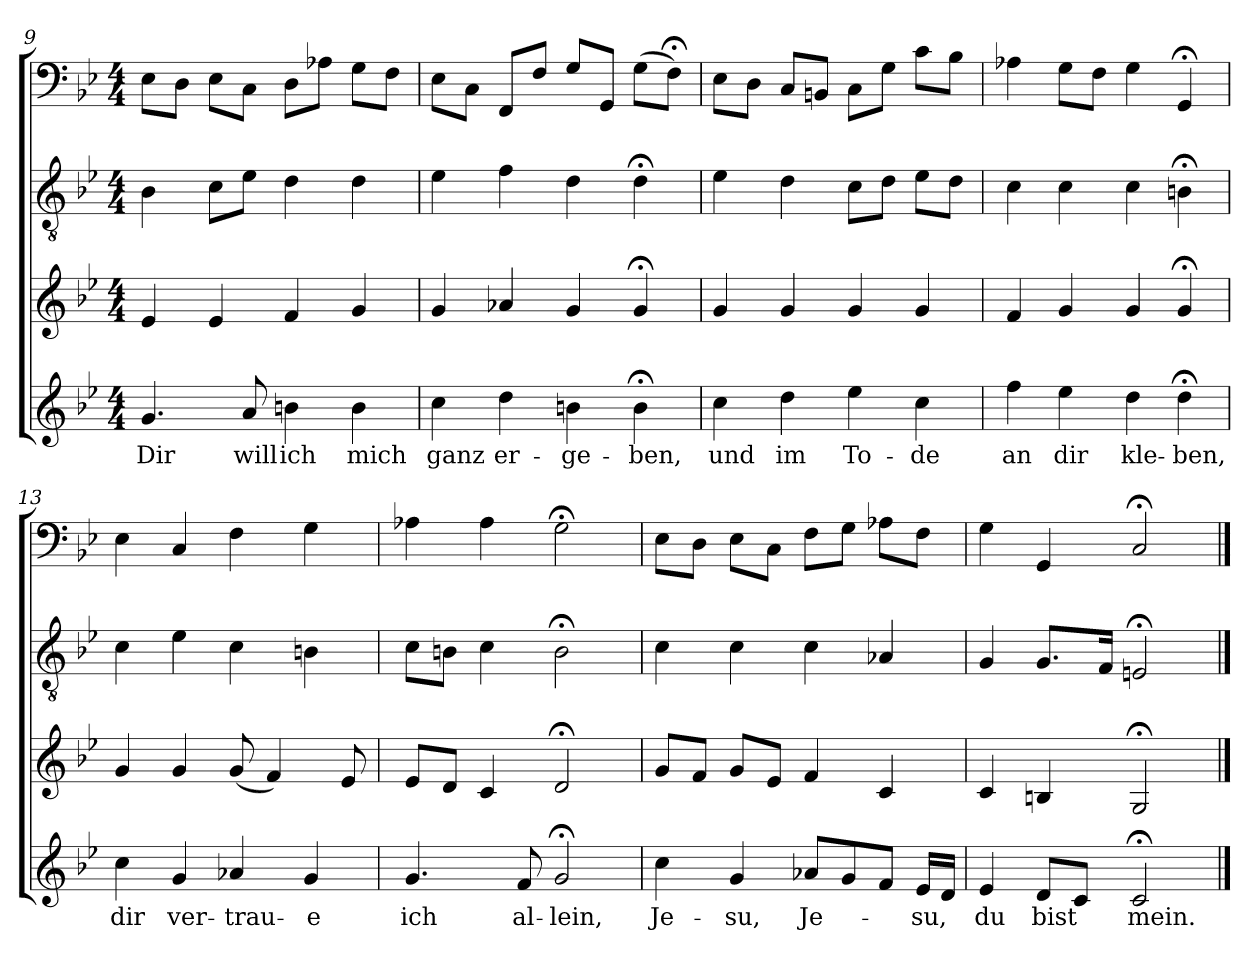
**kern	**text	**kern	**kern	**kern
*part4	*part4	*part3	*part2	*part1
*staff4	*staff4	*staff3	*staff2	*staff1
*clefG2	*	*clefG2	*clefGv2	*clefF4
*k[b-e-]	*	*k[b-e-]	*k[b-e-]	*k[b-e-]
*g:	*	*g:	*g:	*g:
*M4/4	*	*M4/4	*M4/4	*M4/4
=9	=9	=9	=9	=9
4.g	Dir	4e-	4B-	8E-L
.	.	.	.	8DJ
.	.	4e-	8cL	8E-L
8a	will	.	8e-J	8CJ
4bn	ich	4f	4d	8DL
.	.	.	.	8A-XJ
4b	mich	4g	4d	8GL
.	.	.	.	8FJ
=10	=10	=10	=10	=10
4cc	ganz	4g	4e-	8E-L
.	.	.	.	8CJ
4dd	er-	4a-X	4f	8FFL
.	.	.	.	8FJ
4bn	-ge-	4g	4d	8GL
.	.	.	.	8GGJ
4b;<	-ben,	4g;<	4d;<	(8GL
.	.	.	.	8F;<J)
=11	=11	=11	=11	=11
4cc	und	4g	4e-	8E-L
.	.	.	.	8DJ
4dd	im	4g	4d	8CL
.	.	.	.	8BBnJ
4ee-	To-	4g	8cL	8CL
.	.	.	8dJ	8GJ
4cc	-de	4g	8e-L	8cL
.	.	.	8dJ	8B-J
=12	=12	=12	=12	=12
4ff	an	4f	4c	4A-X
4ee-	dir	4g	4c	8GL
.	.	.	.	8FJ
4dd	kle-	4g	4c	4G
4dd;<	-ben,	4g;<	4Bn;<	4GG;<
=13	=13	=13	=13	=13
4cc	dir	4g	4c	4E-
4g	ver-	4g	4e-	4C
4a-X	-trau-	(8g	4c	4F
.	.	4f)	.	.
4g	-e	.	4Bn	4G
.	.	8e-	.	.
=14	=14	=14	=14	=14
4.g	ich	8e-L	8cL	4A-X
.	.	8dJ	8BnJ	.
.	.	4c	4c	4A-
8f	al-	.	.	.
2g;<	-lein,	2d;<	2B;<	2G;<
=15	=15	=15	=15	=15
4cc	Je-	8gL	4c	8E-L
.	.	8fJ	.	8DJ
4g	-su,	8gL	4c	8E-L
.	.	8e-J	.	8CJ
8a-XL	Je-	4f	4c	8FL
8g	.	.	.	8GJ
8fJ	.	4c	4A-X	8A-XL
16e-LL	-su,	.	.	8FJ
16dJJ	.	.	.	.
=16	=16	=16	=16	=16
4e-	du	4c	4G	4G
8dL	bist	4Bn	8.GL	4GG
8cJ	.	.	.	.
.	.	.	16FJk	.
2c;<	mein.	2G;<	2En;<	2C;<
==	==	==	==	==
*-	*-	*-	*-	*-
